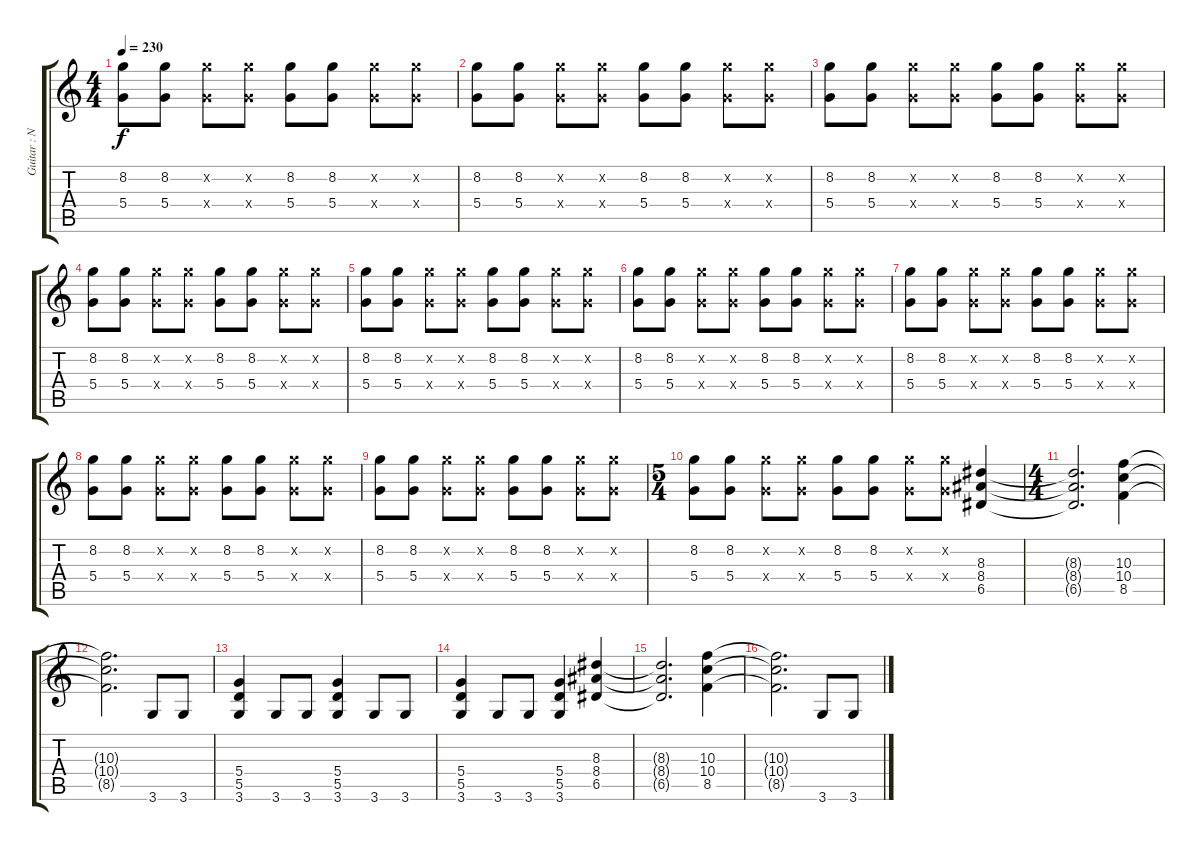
\track ("Guitar : Nakano Azusa - Nyan" "Guitar : N") {instrument overdrivenguitar}
\staff {score tabs}
\tuning (E4 B3 G3 D3 A2 E2) {hide}
\ts (4 4)
\tempo 230
\clef g2
\ks c
(8.2 5.4).8{dy f} (8.2 5.4).8 (8.2{x} 5.4{x}).8 (8.2{x} 5.4{x}).8 (8.2 5.4).8 (8.2 5.4).8 (8.2{x} 5.4{x}).8 (8.2{x} 5.4{x}).8 |
(8.2 5.4).8 (8.2 5.4).8 (8.2{x} 5.4{x}).8 (8.2{x} 5.4{x}).8 (8.2 5.4).8 (8.2 5.4).8 (8.2{x} 5.4{x}).8 (8.2{x} 5.4{x}).8 |
(8.2 5.4).8 (8.2 5.4).8 (8.2{x} 5.4{x}).8 (8.2{x} 5.4{x}).8 (8.2 5.4).8 (8.2 5.4).8 (8.2{x} 5.4{x}).8 (8.2{x} 5.4{x}).8 |
(8.2 5.4).8 (8.2 5.4).8 (8.2{x} 5.4{x}).8 (8.2{x} 5.4{x}).8 (8.2 5.4).8 (8.2 5.4).8 (8.2{x} 5.4{x}).8 (8.2{x} 5.4{x}).8 |
(8.2 5.4).8 (8.2 5.4).8 (8.2{x} 5.4{x}).8 (8.2{x} 5.4{x}).8 (8.2 5.4).8 (8.2 5.4).8 (8.2{x} 5.4{x}).8 (8.2{x} 5.4{x}).8 |
(8.2 5.4).8 (8.2 5.4).8 (8.2{x} 5.4{x}).8 (8.2{x} 5.4{x}).8 (8.2 5.4).8 (8.2 5.4).8 (8.2{x} 5.4{x}).8 (8.2{x} 5.4{x}).8 |
(8.2 5.4).8 (8.2 5.4).8 (8.2{x} 5.4{x}).8 (8.2{x} 5.4{x}).8 (8.2 5.4).8 (8.2 5.4).8 (8.2{x} 5.4{x}).8 (8.2{x} 5.4{x}).8 |
(8.2 5.4).8 (8.2 5.4).8 (8.2{x} 5.4{x}).8 (8.2{x} 5.4{x}).8 (8.2 5.4).8 (8.2 5.4).8 (8.2{x} 5.4{x}).8 (8.2{x} 5.4{x}).8 |
(8.2 5.4).8 (8.2 5.4).8 (8.2{x} 5.4{x}).8 (8.2{x} 5.4{x}).8 (8.2 5.4).8 (8.2 5.4).8 (8.2{x} 5.4{x}).8 (8.2{x} 5.4{x}).8 |
\ts (5 4)
(8.2 5.4).8 (8.2 5.4).8 (8.2{x} 5.4{x}).8 (8.2{x} 5.4{x}).8 (8.2 5.4).8 (8.2 5.4).8 (8.2{x} 5.4{x}).8 (8.2{x} 5.4{x}).8 (8.3 8.4 6.5).4 |
\ts (4 4)
(8.3{t} 8.4{t} 6.5{t}).2{d} (10.3 10.4 8.5).4{volume 16} |
(10.3{t} 10.4{t} 8.5{t}).2{d} 3.6.8 3.6.8 |
(5.4 5.5 3.6).4 3.6.8 3.6.8 (5.4 5.5 3.6).4 3.6.8 3.6.8 |
(5.4 5.5 3.6).4 3.6.8 3.6.8 (5.4 5.5 3.6).4 (8.3 8.4 6.5).4 |
(8.3{t} 8.4{t} 6.5{t}).2{d} (10.3 10.4 8.5).4 |
(10.3{t} 10.4{t} 8.5{t}).2{d} 3.6.8 3.6.8
